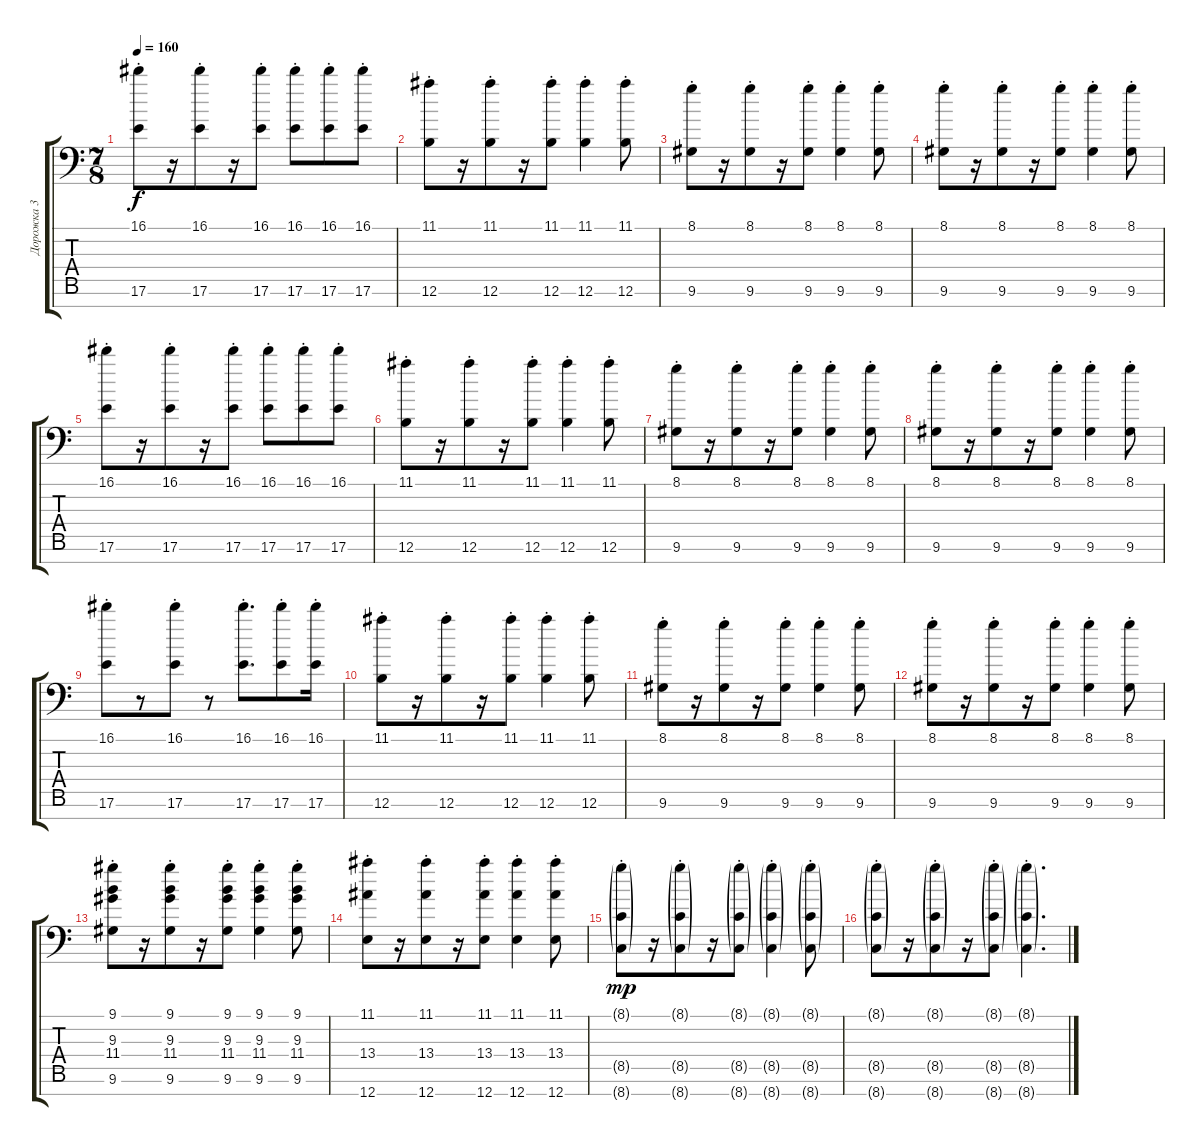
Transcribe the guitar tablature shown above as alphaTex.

\track ("Дорожка 3" "Дорожка 3") {instrument electricguitarjazz}
\staff {score tabs}
\tuning (B3 Gb3 D3 A2 E2 B1 E1) {hide}
\ts (7 8)
\tempo 160
\clef f4
\ks c
(16.1{st} 17.6{st}).8{dy f} r.16 (16.1{st} 17.6{st}).8 r.16 (16.1{st} 17.6{st}).8 (16.1{st} 17.6{st}).8 (16.1{st} 17.6{st}).8 (16.1{st} 17.6{st}).8 |
(11.1{st} 12.6{st}).8 r.16 (11.1{st} 12.6{st}).8 r.16 (11.1{st} 12.6{st}).8 (11.1{st} 12.6{st}).4 (11.1{st} 12.6{st}).8 |
(8.1{st} 9.6{st}).8 r.16 (8.1{st} 9.6{st}).8 r.16 (8.1{st} 9.6{st}).8 (8.1{st} 9.6{st}).4 (8.1{st} 9.6{st}).8 |
(8.1{st} 9.6{st}).8 r.16 (8.1{st} 9.6{st}).8 r.16 (8.1{st} 9.6{st}).8 (8.1{st} 9.6{st}).4 (8.1{st} 9.6{st}).8 |
(16.1{st} 17.6{st}).8 r.16 (16.1{st} 17.6{st}).8 r.16 (16.1{st} 17.6{st}).8 (16.1{st} 17.6{st}).8 (16.1{st} 17.6{st}).8 (16.1{st} 17.6{st}).8 |
(11.1{st} 12.6{st}).8 r.16 (11.1{st} 12.6{st}).8 r.16 (11.1{st} 12.6{st}).8 (11.1{st} 12.6{st}).4 (11.1{st} 12.6{st}).8 |
(8.1{st} 9.6{st}).8 r.16 (8.1{st} 9.6{st}).8 r.16 (8.1{st} 9.6{st}).8 (8.1{st} 9.6{st}).4 (8.1{st} 9.6{st}).8 |
(8.1{st} 9.6{st}).8 r.16 (8.1{st} 9.6{st}).8 r.16 (8.1{st} 9.6{st}).8 (8.1{st} 9.6{st}).4 (8.1{st} 9.6{st}).8 |
(16.1{st} 17.6{st}).8 r.8 (16.1{st} 17.6{st}).8 r.8 (16.1{st} 17.6{st}).8{d} (16.1{st} 17.6{st}).8 (16.1{st} 17.6{st}).16 |
(11.1{st} 12.6{st}).8 r.16 (11.1{st} 12.6{st}).8 r.16 (11.1{st} 12.6{st}).8 (11.1{st} 12.6{st}).4 (11.1{st} 12.6{st}).8 |
(8.1{st} 9.6{st}).8 r.16 (8.1{st} 9.6{st}).8 r.16 (8.1{st} 9.6{st}).8 (8.1{st} 9.6{st}).4 (8.1{st} 9.6{st}).8 |
(8.1{st} 9.6{st}).8 r.16 (8.1{st} 9.6{st}).8 r.16 (8.1{st} 9.6{st}).8 (8.1{st} 9.6{st}).4 (8.1{st} 9.6{st}).8 |
(9.1{st} 9.3{st} 11.4{st} 9.6{st}).8 r.16 (9.1{st} 9.3{st} 11.4{st} 9.6{st}).8 r.16 (9.1{st} 9.3{st} 11.4{st} 9.6{st}).8 (9.1{st} 9.3{st} 11.4{st} 9.6{st}).4 (9.1{st} 9.3{st} 11.4{st} 9.6{st}).8 |
(11.1{st} 13.4{st} 12.7{st}).8 r.16 (11.1{st} 13.4{st} 12.7{st}).8 r.16 (11.1{st} 13.4{st} 12.7{st}).8 (11.1{st} 13.4{st} 12.7{st}).4 (11.1{st} 13.4{st} 12.7{st}).8 |
(8.1{g st} 8.5{g st} 8.7{g st}).8{dy mp} r.16 (8.1{g st} 8.5{g st} 8.7{g st}).8 r.16 (8.1{g st} 8.5{g st} 8.7{g st}).8 (8.1{g st} 8.5{g st} 8.7{g st}).4 (8.1{g st} 8.5{g st} 8.7{g st}).8 |
(8.1{g st} 8.5{g st} 8.7{g st}).8 r.16 (8.1{g st} 8.5{g st} 8.7{g st}).8 r.16 (8.1{g st} 8.5{g st} 8.7{g st}).8 (8.1{g st} 8.5{g st} 8.7{g st}).4{d}
